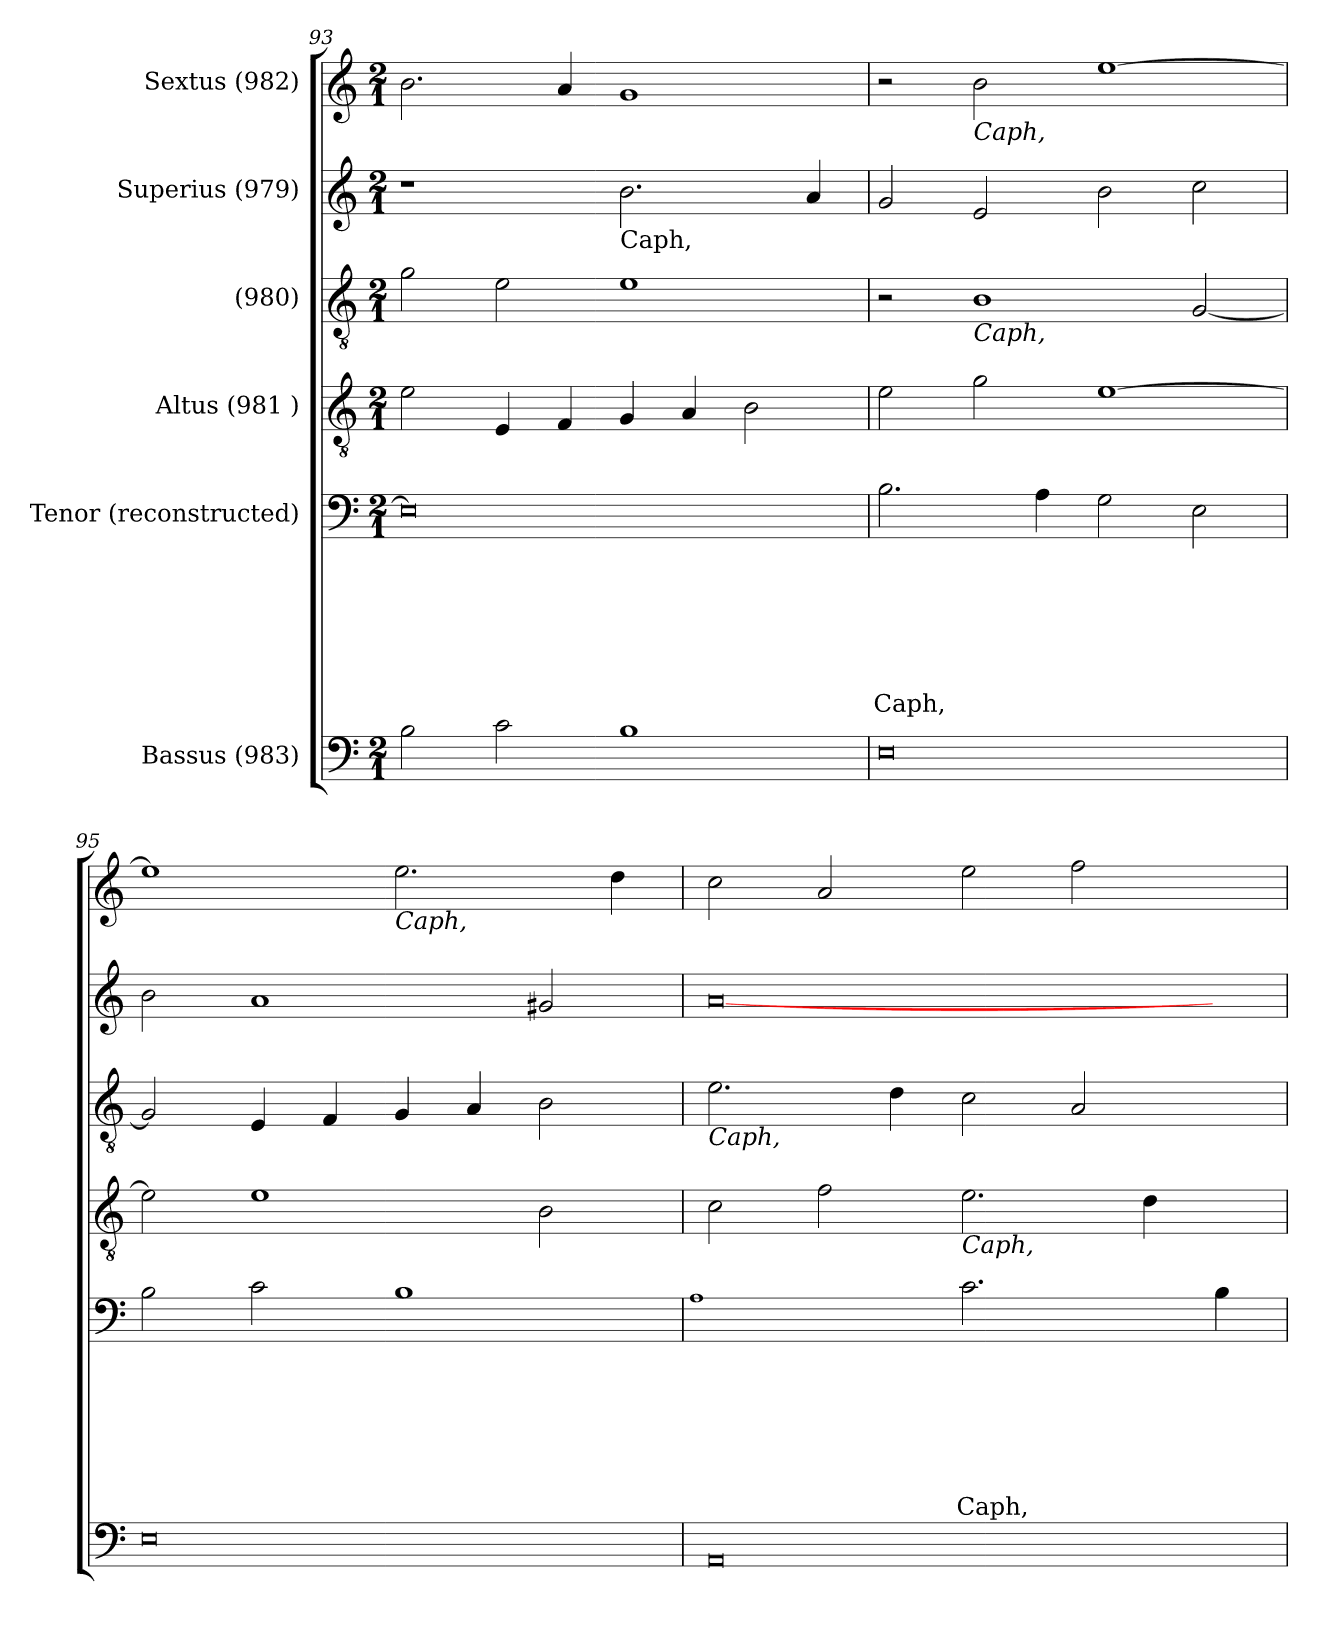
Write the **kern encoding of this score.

**kern	**kern	**text	**text	**text	**text	**text	**text	**text	**kern	**kern	**text	**kern	**kern	**text
*part6	*part5	*part5	*part5	*part5	*part5	*part5	*part5	*part5	*part4	*part3	*part3	*part2	*part1	*part1
*staff6	*staff5	*staff5	*staff5	*staff5	*staff5	*staff5	*staff5	*staff5	*staff4	*staff3	*staff3	*staff2	*staff1	*staff1
*I"Bassus (983)	*I"Tenor (reconstructed)	*	*	*	*	*	*	*	*I"Altus (981 )	*I"(980)	*	*I"Superius (979)	*I"Sextus (982)	*
!!LO:LB:g=z
*clefF4	*clefF4	*	*	*	*	*	*	*	*clefGv2	*clefGv2	*	*clefG2	*clefG2	*
*k[]	*k[]	*	*	*	*	*	*	*	*k[]	*k[]	*	*k[]	*k[]	*
*C:	*C:	*	*	*	*	*	*	*	*C:	*C:	*	*C:	*C:	*
*M2/1	*M2/1	*	*	*	*	*	*	*	*M2/1	*M2/1	*	*M2/1	*M2/1	*
=93	=93	=93	=93	=93	=93	=93	=93	=93	=93	=93	=93	=93	=93	=93
2B\	0E]	.	.	.	.	.	.	.	2e\	2g\	.	1r	2.b\	.
2c\	.	.	.	.	.	.	.	.	4E/	2e\	.	.	.	.
.	.	.	.	.	.	.	.	.	4F/	.	.	.	4a/	.
!	!	!	!	!	!	!	!	!	!	!	!	!LO:TX:b:t=Caph,	!	!
1B	.	.	.	.	.	.	.	.	4G/	1e	.	2.b\	1g	.
.	.	.	.	.	.	.	.	.	4A/	.	.	.	.	.
.	.	.	.	.	.	.	.	.	2B\	.	.	.	.	.
.	.	.	.	.	.	.	.	.	.	.	.	4a/	.	.
=94	=94	=94	=94	=94	=94	=94	=94	=94	=94	=94	=94	=94	=94	=94
!	!	!	!	!	!	!	!	!LO:LY:b	!	!	!	!	!	!
0E	2.B\	.	.	.	.	.	.	Caph,	2e\	2r	.	2g/	2r	.
!	!	!	!	!	!	!	!	!	!	!	!	!	!LO:TX:b:i:t=Caph,	!
!	!	!	!	!	!	!	!	!	!	!LO:TX:b:i:t=Caph,	!	!	!	!
.	.	.	.	.	.	.	.	.	2g\	1B	.	2e/	2b\	.
.	4A\	.	.	.	.	.	.	.	.	.	.	.	.	.
.	2G\	.	.	.	.	.	.	.	[>1e	.	.	2b\	[>1ee	.
.	2E\	.	.	.	.	.	.	.	.	[<2G/	.	2cc\	.	.
=95	=95	=95	=95	=95	=95	=95	=95	=95	=95	=95	=95	=95	=95	=95
0E	2B\	.	.	.	.	.	.	.	2e\]	2G/]	.	2b\	1ee]	.
.	2c\	.	.	.	.	.	.	.	1e	4E/	.	1a	.	.
.	.	.	.	.	.	.	.	.	.	4F/	.	.	.	.
!	!	!	!	!	!	!	!	!	!	!	!	!	!LO:TX:b:i:t=Caph,	!
.	1B	.	.	.	.	.	.	.	.	4G/	.	.	2.ee\	.
.	.	.	.	.	.	.	.	.	.	4A/	.	.	.	.
.	.	.	.	.	.	.	.	.	2B\	2B\	.	2g#/	.	.
.	.	.	.	.	.	.	.	.	.	.	.	.	4dd\	.
=96	=96	=96	=96	=96	=96	=96	=96	=96	=96	=96	=96	=96	=96	=96
.	1qA	.	.	.	.	.	.	.	.	.	.	.	.	.
!	!	!	!	!	!	!	!	!	!	!LO:TX:b:i:t=Caph,	!	!	!	!
0AA	1ryy	.	.	.	.	.	.	.	2c\	2.e\	.	[<0a	2cc\	.
.	.	.	.	.	.	.	.	.	2f\	.	.	.	2a/	.
.	.	.	.	.	.	.	.	.	.	4d\	.	.	.	.
!	!	!	!	!	!	!	!	!	!LO:TX:b:i:t=Caph,	!	!	!	!	!
!	!	!	!	!	!	!	!	!LO:LY:b	!	!	!	!	!	!
.	2.c\	.	.	.	.	.	.	Caph,	2.e\	2c\	.	.	2ee\	.
.	.	.	.	.	.	.	.	.	.	2A/	.	.	2ff\	.
.	4ryy	.	.	.	.	.	.	.	4d\	.	.	.	.	.
4ryy	4B\	.	.	.	.	.	.	.	4ryy	4ryy	.	4ryy	4ryy	.
=	=	=	=	=	=	=	=	=	=	=	=	=	=	=
*-	*-	*-	*-	*-	*-	*-	*-	*-	*-	*-	*-	*-	*-	*-
